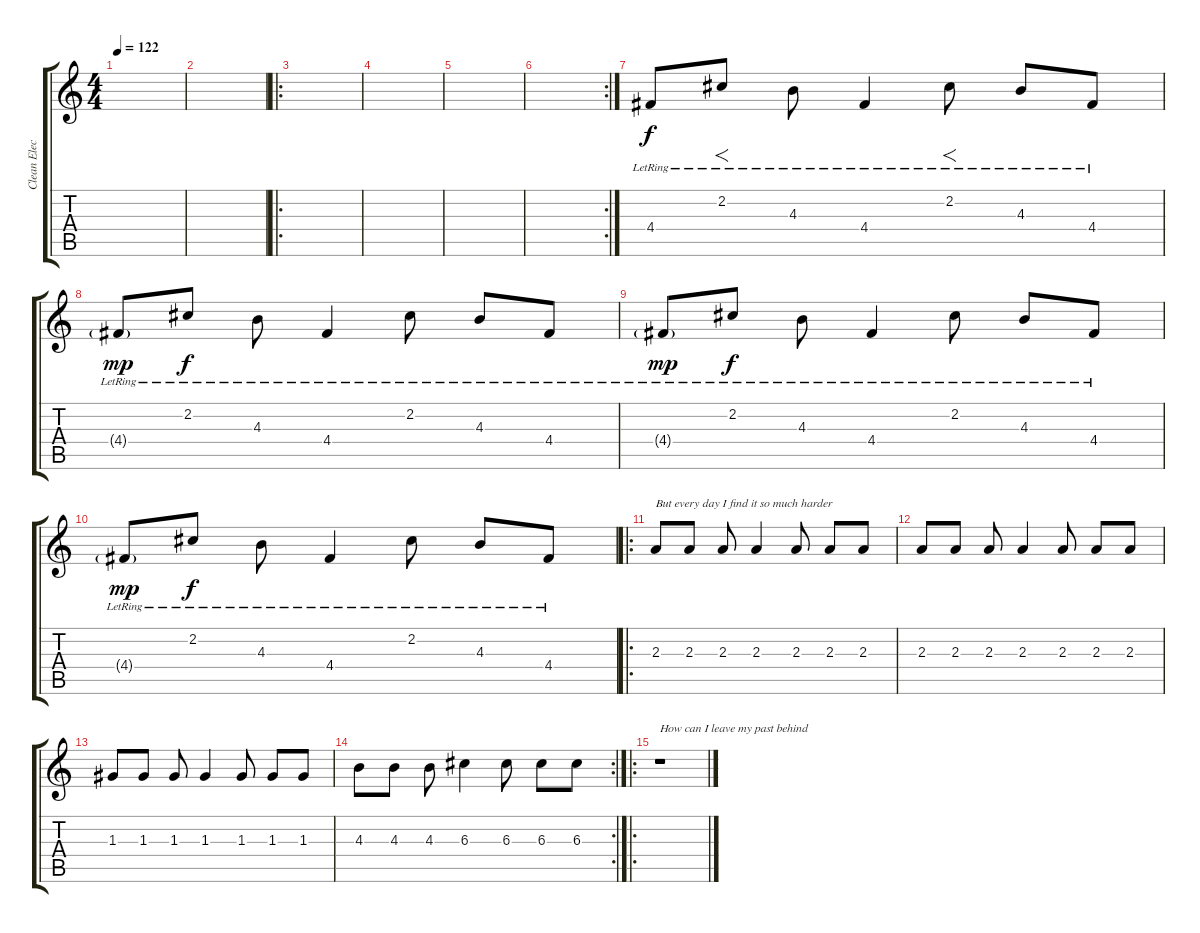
\track ("Clean Electric" "Clean Elec") {instrument acousticbass}
\staff {score tabs}
\tuning (E4 B3 G3 D3 A2 E2) {hide}
\ts (4 4)
\tempo 122
\clef g2
\ks c
|
|
\ro
|
|
|
\rc 2
|
4.4{lr}.8 2.2{lr}.8{f} 4.3{lr}.8 4.4{lr}.4 2.2{lr}.8{f} 4.3{lr}.8 4.4{lr}.8 |
4.4{g lr}.8{dy mp} 2.2{lr}.8{dy f} 4.3{lr}.8 4.4{lr}.4 2.2{lr}.8 4.3{lr}.8 4.4{lr}.8 |
4.4{g lr}.8{dy mp} 2.2{lr}.8{dy f} 4.3{lr}.8 4.4{lr}.4 2.2{lr}.8 4.3{lr}.8 4.4{lr}.8 |
4.4{g lr}.8{dy mp} 2.2{lr}.8{dy f} 4.3{lr}.8 4.4{lr}.4 2.2{lr}.8 4.3{lr}.8 4.4{lr}.8 |
\ro
2.3.8{txt "But every day I find it so much harder"} 2.3.8 2.3.8 2.3.4 2.3.8 2.3.8 2.3.8 |
2.3.8 2.3.8 2.3.8 2.3.4 2.3.8 2.3.8 2.3.8 |
1.3.8 1.3.8 1.3.8 1.3.4 1.3.8 1.3.8 1.3.8 |
\rc 2
4.3.8 4.3.8 4.3.8 6.3.4 6.3.8 6.3.8 6.3.8 |
\ro
r.1{txt "How can I leave my past behind"}
